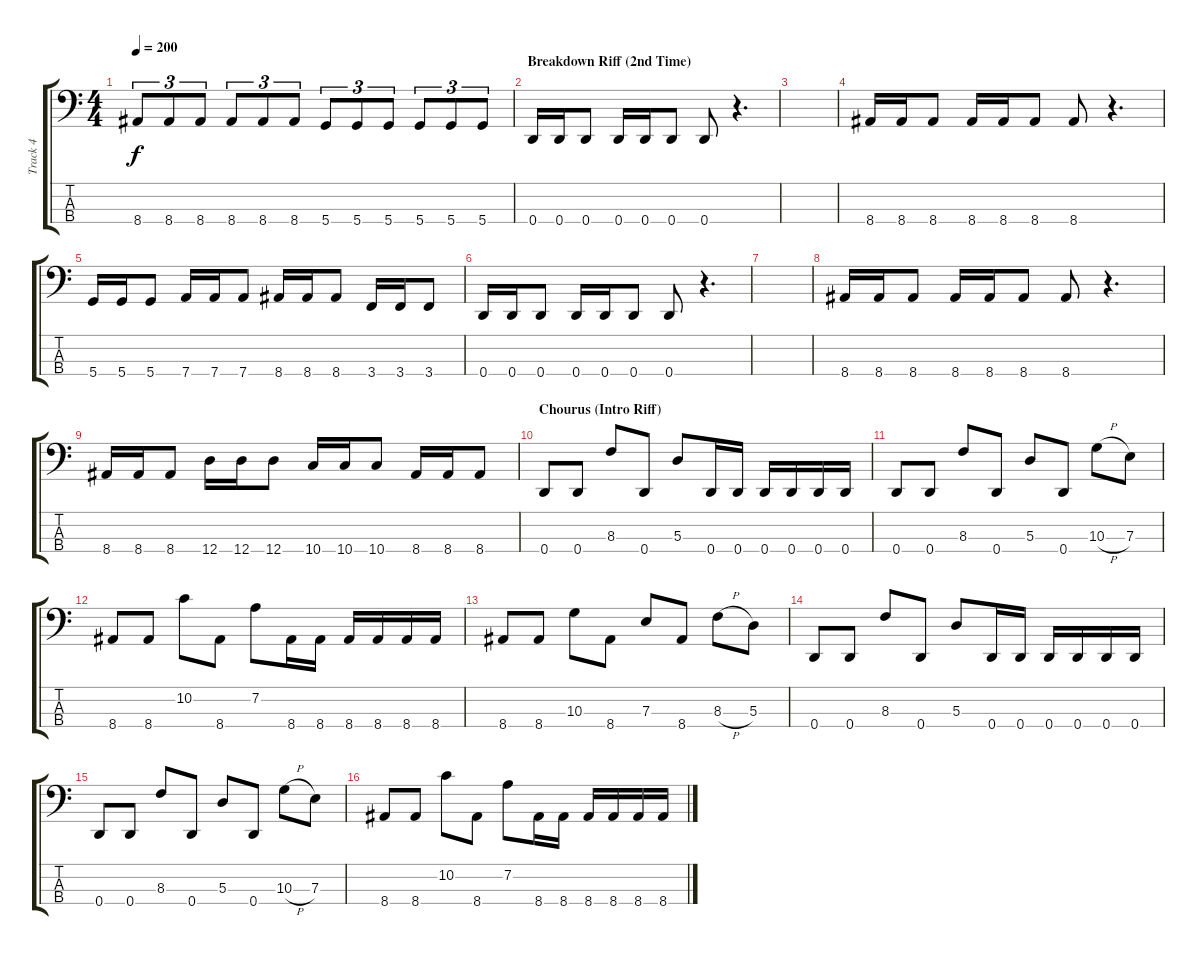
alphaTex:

\track ("Track 4" "Track 4") {instrument electricbasspick}
\staff {score tabs}
\tuning (G2 D2 A1 D1) {hide}
\ts (4 4)
\tempo 200
\clef f4
\ks c
8.4.8{tu (3 2) dy f} 8.4.8{tu (3 2)} 8.4.8{tu (3 2)} 8.4.8{tu (3 2)} 8.4.8{tu (3 2)} 8.4.8{tu (3 2)} 5.4.8{tu (3 2)} 5.4.8{tu (3 2)} 5.4.8{tu (3 2)} 5.4.8{tu (3 2)} 5.4.8{tu (3 2)} 5.4.8{tu (3 2)} |
\section ("" "Breakdown Riff (2nd Time)")
0.4.16 0.4.16 0.4.8 0.4.16 0.4.16 0.4.8 0.4.8 r.4{d} |
|
8.4.16 8.4.16 8.4.8 8.4.16 8.4.16 8.4.8 8.4.8 r.4{d} |
5.4.16 5.4.16 5.4.8 7.4.16 7.4.16 7.4.8 8.4.16 8.4.16 8.4.8 3.4.16 3.4.16 3.4.8 |
0.4.16 0.4.16 0.4.8 0.4.16 0.4.16 0.4.8 0.4.8 r.4{d} |
|
8.4.16 8.4.16 8.4.8 8.4.16 8.4.16 8.4.8 8.4.8 r.4{d} |
8.4.16 8.4.16 8.4.8 12.4.16 12.4.16 12.4.8 10.4.16 10.4.16 10.4.8 8.4.16 8.4.16 8.4.8 |
\section ("" "Chourus (Intro Riff)")
0.4.8 0.4.8 8.3.8 0.4.8 5.3.8 0.4.16 0.4.16 0.4.16 0.4.16 0.4.16 0.4.16 |
0.4.8 0.4.8 8.3.8 0.4.8 5.3.8 0.4.8 10.3{h}.8 7.3.8 |
8.4.8 8.4.8 10.2.8 8.4.8 7.2.8 8.4.16 8.4.16 8.4.16 8.4.16 8.4.16 8.4.16 |
8.4.8 8.4.8 10.3.8 8.4.8 7.3.8 8.4.8 8.3{h}.8 5.3.8 |
0.4.8 0.4.8 8.3.8 0.4.8 5.3.8 0.4.16 0.4.16 0.4.16 0.4.16 0.4.16 0.4.16 |
0.4.8 0.4.8 8.3.8 0.4.8 5.3.8 0.4.8 10.3{h}.8 7.3.8 |
8.4.8 8.4.8 10.2.8 8.4.8 7.2.8 8.4.16 8.4.16 8.4.16 8.4.16 8.4.16 8.4.16
